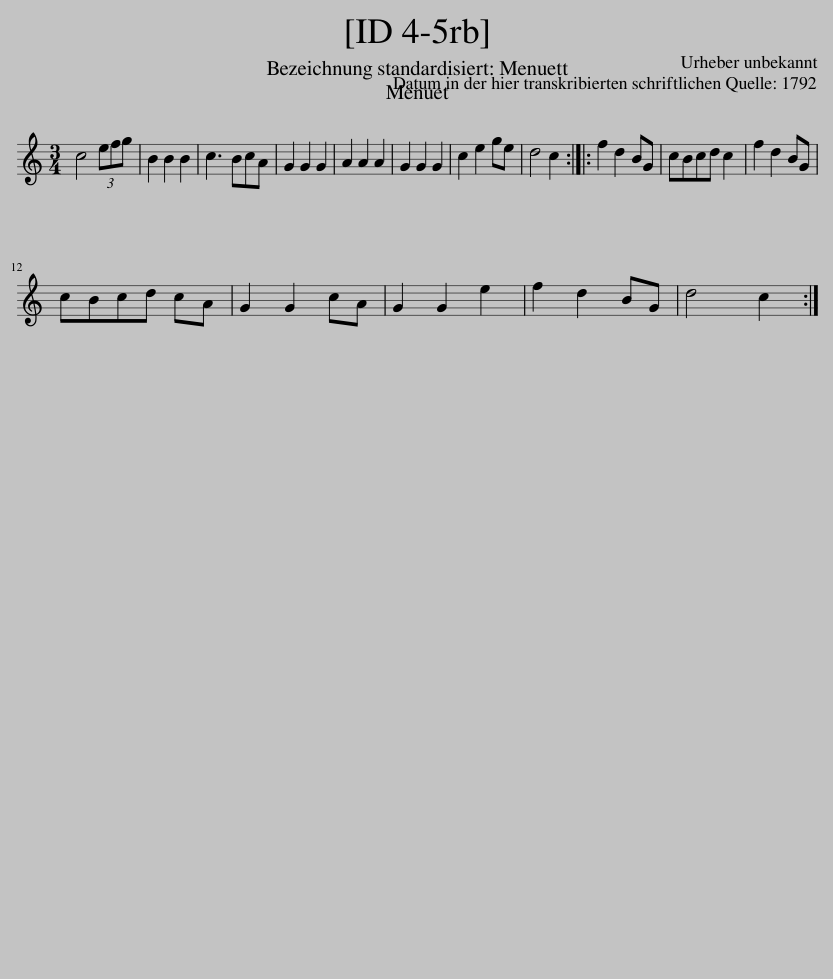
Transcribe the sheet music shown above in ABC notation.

X:1
L:1/8
M:3/4
I:linebreak $
K:C
V:1 treble
V:1
 c4 (3efg | B2 B2 B2 | c3 BcA | G2 G2 G2 | A2 A2 A2 | %5
 G2 G2 G2 | c2 e2 ge | d4 c2 :: f2 d2 BG | cBcd c2 | %10
 f2 d2 BG |$ cBcd cA | G2 G2 cA | G2 G2 e2 | f2 d2 BG | %15
 d4 c2 :| %16
